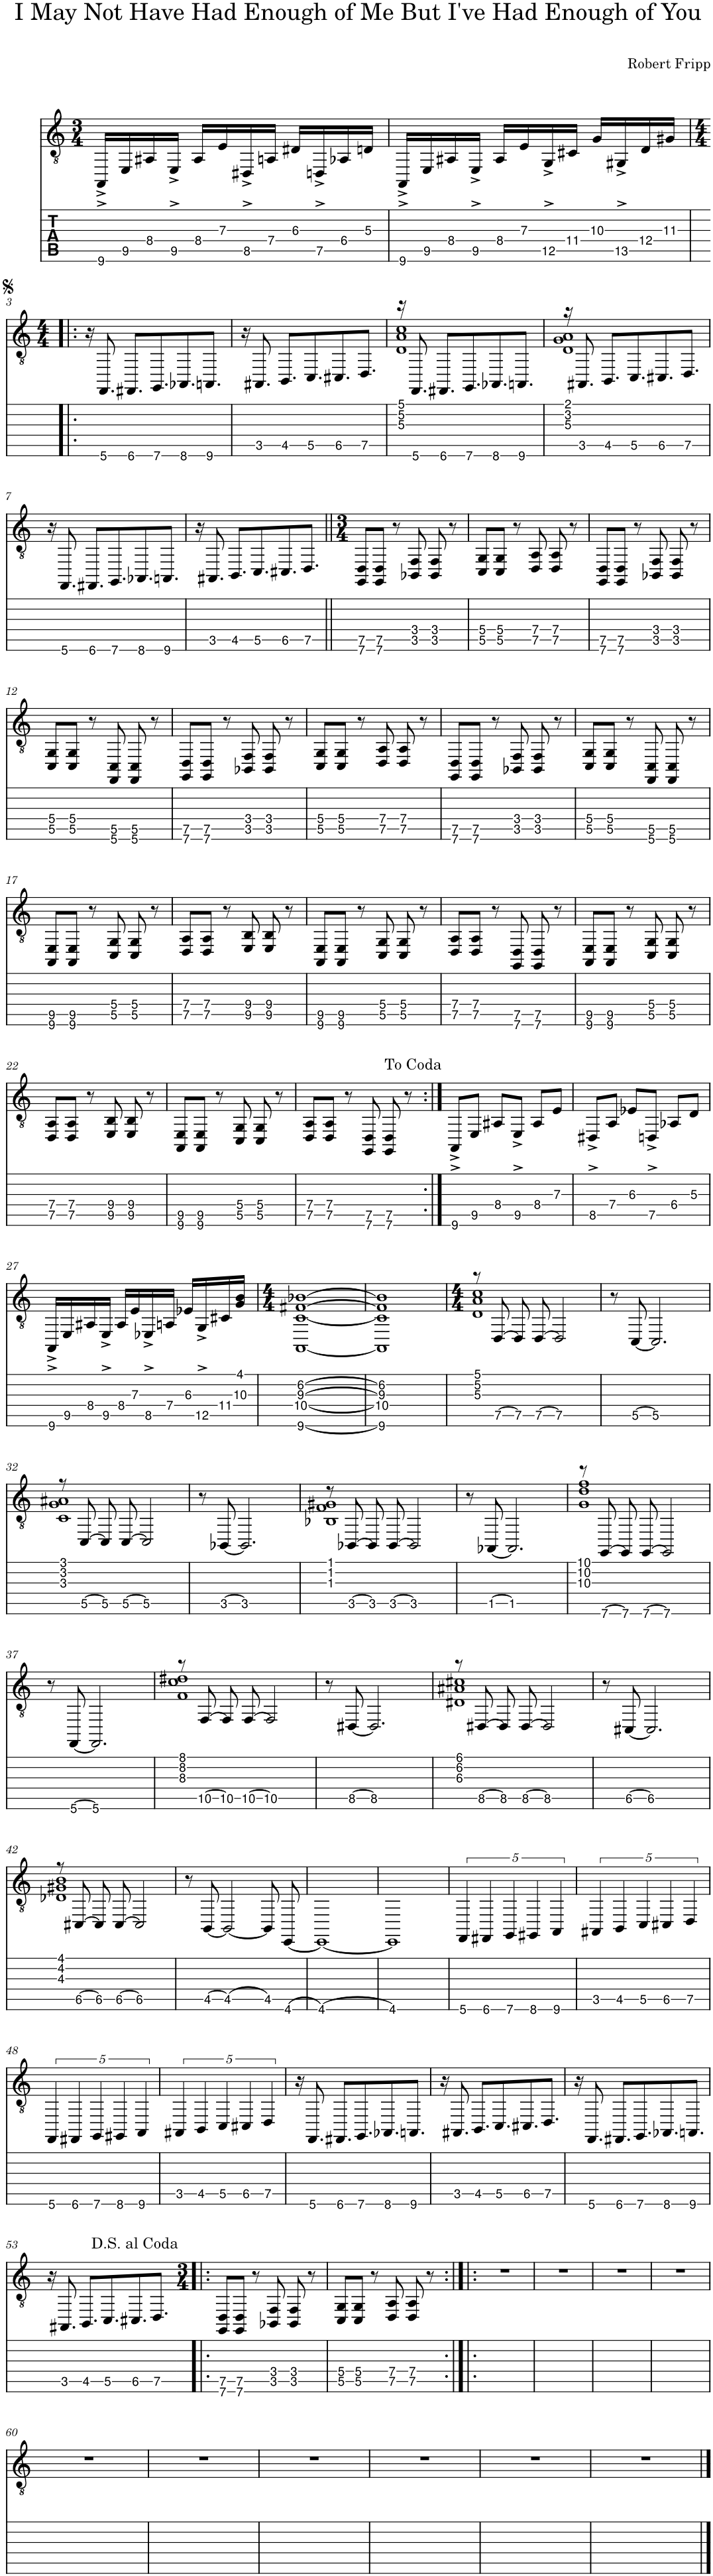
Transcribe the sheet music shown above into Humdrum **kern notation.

**kern	**kern
*part1	*part1
*staff2	*staff1
*I"Acoustic Guitar (NST)	*
*I'Guit.	*
*stria6	*
*	*clefGv2
*Trd-7c-12	*Trd-7c-12
*k[]	*k[]
*M3/4	*M3/4
=1	=1
16AAA^LL	16AAA^/LL
16EEJ	16EE/
16AA#L	16AA#X/
16EE^JJ	16EE^/JJ
16AA#LL	16AA#/LL
16EJ	16E/
16DD#^L	16DD#X^/
16AAJJ	16AAn/JJ
16D#LL	16D#X/LL
16DD^J	16DDn^/
16AA-L	16AA-X/
16DJJ	16Dn/JJ
=2	=2
16AAA^LL	16AAA^/LL
16EEJ	16EE/
16AA#L	16AA#X/
16EE^JJ	16EE^/JJ
16AA#LL	16AA#/LL
16EJ	16E/
16GG^L	16GG^/
16C#JJ	16C#X/JJ
16GLL	16G/LL
16GG#^J	16GG#X^/
16DL	16D/
16G#JJ	16G#X/JJ
!!LO:LB:g=z
=3!|:	=3!|:
*M4/4	*M4/4
16r	16r
8.FFF	8.FFF/
8.FFF#L	8.FFF#X/L
8.GGGJ	8.GGG/
8.AAA-L	8.AAA-X/
8.AAAJ	8.AAAn/J
=4	=4
16r	16r
8.AAA#	8.AAA#X/
8.BBBL	8.BBB/L
8.CCJ	8.CC/
8.CC#L	8.CC#X/
8.DDJ	8.DD/J
=5	=5
*^	*^
16r	1D 1A 1c	16r	1D 1A 1c
8.FFF	.	8.FFF/	.
8.FFF#L	.	8.FFF#X/L	.
8.GGGJ	.	8.GGG/	.
8.AAA-L	.	8.AAA-X/	.
8.AAAJ	.	8.AAAn/J	.
=6	=6	=6	=6
16r	1D 1G 1A	16r	1D 1G 1A
8.AAA#	.	8.AAA#X/	.
8.BBBL	.	8.BBB/L	.
8.CCJ	.	8.CC/	.
8.CC#L	.	8.CC#X/	.
8.DDJ	.	8.DD/J	.
*v	*v	*	*
*	*v	*v
!!LO:LB:g=z
=7	=7
16r	16r
8.FFF	8.FFF/
8.FFF#L	8.FFF#X/L
8.GGGJ	8.GGG/
8.AAA-L	8.AAA-X/
8.AAAJ	8.AAAn/J
=8	=8
16r	16r
8.AAA#	8.AAA#X/
8.BBBL	8.BBB/L
8.CCJ	8.CC/
8.CC#L	8.CC#X/
8.DDJ	8.DD/J
=9||	=9||
*M3/4	*M3/4
8GGG\ 8DD\L	8GGG/ 8DD/L
8GGG\ 8DD\J	8GGG/ 8DD/J
8r	8r
8BBB- 8FF	8BBB-X/ 8FF/
8BBB- 8FF	8BBB-/ 8FF/
8r	8r
=10	=10
8CC\ 8GG\L	8CC/ 8GG/L
8CC\ 8GG\J	8CC/ 8GG/J
8r	8r
8DD 8AA	8DD/ 8AA/
8DD 8AA	8DD/ 8AA/
8r	8r
=11	=11
8GGG\ 8DD\L	8GGG/ 8DD/L
8GGG\ 8DD\J	8GGG/ 8DD/J
8r	8r
8BBB-X 8FF	8BBB-X/ 8FF/
8BBB- 8FF	8BBB-/ 8FF/
8r	8r
!!LO:LB:g=z
=12	=12
8CC\ 8GG\L	8CC/ 8GG/L
8CC\ 8GG\J	8CC/ 8GG/J
8r	8r
8FFF 8CC	8FFF/ 8CC/
8FFF 8CC	8FFF/ 8CC/
8r	8r
=13	=13
8GGG\ 8DD\L	8GGG/ 8DD/L
8GGG\ 8DD\J	8GGG/ 8DD/J
8r	8r
8BBB- 8FF	8BBB-X/ 8FF/
8BBB- 8FF	8BBB-/ 8FF/
8r	8r
=14	=14
8CC\ 8GG\L	8CC/ 8GG/L
8CC\ 8GG\J	8CC/ 8GG/J
8r	8r
8DD 8AA	8DD/ 8AA/
8DD 8AA	8DD/ 8AA/
8r	8r
=15	=15
8GGG\ 8DD\L	8GGG/ 8DD/L
8GGG\ 8DD\J	8GGG/ 8DD/J
8r	8r
8BBB-X 8FF	8BBB-X/ 8FF/
8BBB- 8FF	8BBB-/ 8FF/
8r	8r
=16	=16
8CC\ 8GG\L	8CC/ 8GG/L
8CC\ 8GG\J	8CC/ 8GG/J
8r	8r
8FFF 8CC	8FFF/ 8CC/
8FFF 8CC	8FFF/ 8CC/
8r	8r
!!LO:LB:g=z
=17	=17
8AAA\ 8EE\L	8AAA/ 8EE/L
8AAA\ 8EE\J	8AAA/ 8EE/J
8r	8r
8CC 8GG	8CC/ 8GG/
8CC 8GG	8CC/ 8GG/
8r	8r
=18	=18
8DD\ 8AA\L	8DD/ 8AA/L
8DD\ 8AA\J	8DD/ 8AA/J
8r	8r
8EE 8BB	8EE/ 8BB/
8EE 8BB	8EE/ 8BB/
8r	8r
=19	=19
8AAA\ 8EE\L	8AAA/ 8EE/L
8AAA\ 8EE\J	8AAA/ 8EE/J
8r	8r
8CC 8GG	8CC/ 8GG/
8CC 8GG	8CC/ 8GG/
8r	8r
=20	=20
8DD\ 8AA\L	8DD/ 8AA/L
8DD\ 8AA\J	8DD/ 8AA/J
8r	8r
8GGG 8DD	8GGG/ 8DD/
8GGG 8DD	8GGG/ 8DD/
8r	8r
=21	=21
8AAA\ 8EE\L	8AAA/ 8EE/L
8AAA\ 8EE\J	8AAA/ 8EE/J
8r	8r
8CC 8GG	8CC/ 8GG/
8CC 8GG	8CC/ 8GG/
8r	8r
!!LO:LB:g=z
=22	=22
8DD\ 8AA\L	8DD/ 8AA/L
8DD\ 8AA\J	8DD/ 8AA/J
8r	8r
8EE 8BB	8EE/ 8BB/
8EE 8BB	8EE/ 8BB/
8r	8r
=23	=23
8AAA\ 8EE\L	8AAA/ 8EE/L
8AAA\ 8EE\J	8AAA/ 8EE/J
8r	8r
8CC 8GG	8CC/ 8GG/
8CC 8GG	8CC/ 8GG/
8r	8r
=24	=24
8DD\ 8AA\L	8DD/ 8AA/L
8DD\ 8AA\J	8DD/ 8AA/J
8r	8r
8GGG 8DD	8GGG/ 8DD/
8GGG 8DD	8GGG/ 8DD/
8r	8r
=25:|!	=25:|!
8AAA^L	8AAA^/L
8EEJ	8EE/J
8AA#L	8AA#X/L
8EE^J	8EE^/J
8AA#L	8AA#/L
8EJ	8E/J
=26	=26
8DD#^L	8DD#X^/L
8AAJ	8AA/J
8E-L	8E-X/L
8DD^J	8DDn^/J
8AA-L	8AA-X/L
8DJ	8D/J
!!LO:LB:g=z
=27	=27
16AAA^LL	16AAA^/LL
16EEJ	16EE/
16AA#XL	16AA#X/
16EE^JJ	16EE^/JJ
16AA#LL	16AA#/LL
16EJ	16E/
16EE-^L	16EE-X^/
16AAJJ	16AAn/JJ
16E-LL	16E-X/LL
16GG^J	16GG^/
16C#L	16C#X/
16G\ 16B\JJ	16G/ 16B/JJ
=28	=28
*M4/4	*M4/4
[1AAA [1C [1F# [1B-	[1AAA [1C [1F#X [1B-X
=29	=29
1AAA] 1C] 1F#] 1B-]	1AAA] 1C] 1F#] 1B-]
=30	=30
*M4/4	*M4/4
*^	*^
8r	1D 1A 1c	8r	1D 1A 1c
[8DD	.	[8DD/	.
8DDL]	.	8DD/]	.
[8DDJ	.	[8DD/	.
2DD]	.	2DD/]	.
*v	*v	*	*
*	*v	*v
=31	=31
8r	8r
[8CC	[8CC/
2.CC]	2.CC/]
!!LO:LB:g=z
=32	=32
*^	*^
8r	1C 1G 1A#	8r	1C 1G 1A#X
[8CC	.	[8CC/	.
8CCL]	.	8CC/]	.
[8CCJ	.	[8CC/	.
2CC]	.	2CC/]	.
*v	*v	*	*
*	*v	*v
=33	=33
8r	8r
[8BBB-	[8BBB-X/
2.BBB-]	2.BBB-/]
=34	=34
*^	*^
8r	1BB- 1F 1G#	8r	1BB-X 1F 1G#X
[8BBB-	.	[8BBB-X/	.
8BBB-L]	.	8BBB-/]	.
[8BBB-J	.	[8BBB-/	.
2BBB-]	.	2BBB-/]	.
*v	*v	*	*
*	*v	*v
=35	=35
8r	8r
[8AAA-	[8AAA-X/
2.AAA-]	2.AAA-/]
=36	=36
*^	*^
8r	1G 1d 1f	8r	1G 1d 1f
[8GGG	.	[8GGG/	.
8GGGL]	.	8GGG/]	.
[8GGGJ	.	[8GGG/	.
2GGG]	.	2GGG/]	.
*v	*v	*	*
*	*v	*v
!!LO:LB:g=z
=37	=37
8r	8r
[8FFF	[8FFF/
2.FFF]	2.FFF/]
=38	=38
*^	*^
8r	1F 1c 1d#	8r	1F 1c 1d#X
[8FF	.	[8FF/	.
8FFL]	.	8FF/]	.
[8FFJ	.	[8FF/	.
2FF]	.	2FF/]	.
*v	*v	*	*
*	*v	*v
=39	=39
8r	8r
[8DD#	[8DD#X/
2.DD#]	2.DD#/]
=40	=40
*^	*^
8r	1D# 1A# 1c#	8r	1D#X 1A#X 1c#X
[8DD#	.	[8DD#X/	.
8DD#L]	.	8DD#/]	.
[8DD#J	.	[8DD#/	.
2DD#]	.	2DD#/]	.
*v	*v	*	*
*	*v	*v
=41	=41
8r	8r
[8CC#	[8CC#X/
2.CC#]	2.CC#/]
!!LO:LB:g=z
=42	=42
*^	*^
8r	1D- 1G# 1B	8r	1D-X 1G#X 1B
[8CC#	.	[8CC#X/	.
8CC#L]	.	8CC#/]	.
[8CC#J	.	[8CC#/	.
2CC#]	.	2CC#/]	.
*v	*v	*	*
*	*v	*v
=43	=43
8r	8r
[8BBB	[8BBB/
2BBB_	2BBB/_
8BBBL]	8BBB/]
[8EEEJ	[8EEE/
=44	=44
1EEE_	1EEE_
=45	=45
1EEE]	1EEE]
=46	=46
*Xbrackettup	*
5FFF	5FFF/
5FFF#	5FFF#X/
5GGG	5GGG/
5GGG#	5GGG#X/
5AAA	5AAA/
=47	=47
5AAA#	5AAA#X/
5BBB	5BBB/
5CC	5CC/
5CC#	5CC#X/
5DD	5DD/
!!LO:LB:g=z
=48	=48
5FFF	5FFF/
5FFF#	5FFF#X/
5GGG	5GGG/
5GGG#	5GGG#X/
5AAA	5AAA/
=49	=49
5AAA#	5AAA#X/
5BBB	5BBB/
5CC	5CC/
5CC#	5CC#X/
5DD	5DD/
=50	=50
16r	16r
8.FFF	8.FFF/
8.FFF#L	8.FFF#X/L
8.GGGJ	8.GGG/
8.AAA-L	8.AAA-X/
8.AAAJ	8.AAAn/J
=51	=51
16r	16r
8.AAA#	8.AAA#X/
8.BBBL	8.BBB/L
8.CCJ	8.CC/
8.CC#L	8.CC#X/
8.DDJ	8.DD/J
=52	=52
16r	16r
8.FFF	8.FFF/
8.FFF#L	8.FFF#X/L
8.GGGJ	8.GGG/
8.AAA-L	8.AAA-X/
8.AAAJ	8.AAAn/J
!!LO:LB:g=z
=53	=53
16r	16r
8.AAA#	8.AAA#X/
8.BBBL	8.BBB/L
8.CCJ	8.CC/
8.CC#L	8.CC#X/
8.DDJ	8.DD/J
=54!|:	=54!|:
*M3/4	*M3/4
8GGG\ 8DD\L	8GGG/ 8DD/L
8GGG\ 8DD\J	8GGG/ 8DD/J
8r	8r
8BBB- 8FF	8BBB-X/ 8FF/
8BBB- 8FF	8BBB-/ 8FF/
8r	8r
=55	=55
8CC\ 8GG\L	8CC/ 8GG/L
8CC\ 8GG\J	8CC/ 8GG/J
8r	8r
8DD 8AA	8DD/ 8AA/
8DD 8AA	8DD/ 8AA/
8r	8r
=56:|!|:	=56:|!|:
2.r	2.r
=57	=57
2.r	2.r
=58	=58
2.r	2.r
=59	=59
2.r	2.r
!!LO:LB:g=z
=60	=60
2.r	2.r
=61	=61
2.r	2.r
=62	=62
2.r	2.r
=63	=63
2.r	2.r
=64	=64
2.r	2.r
=65	=65
2.r	2.r
==	==
*-	*-
